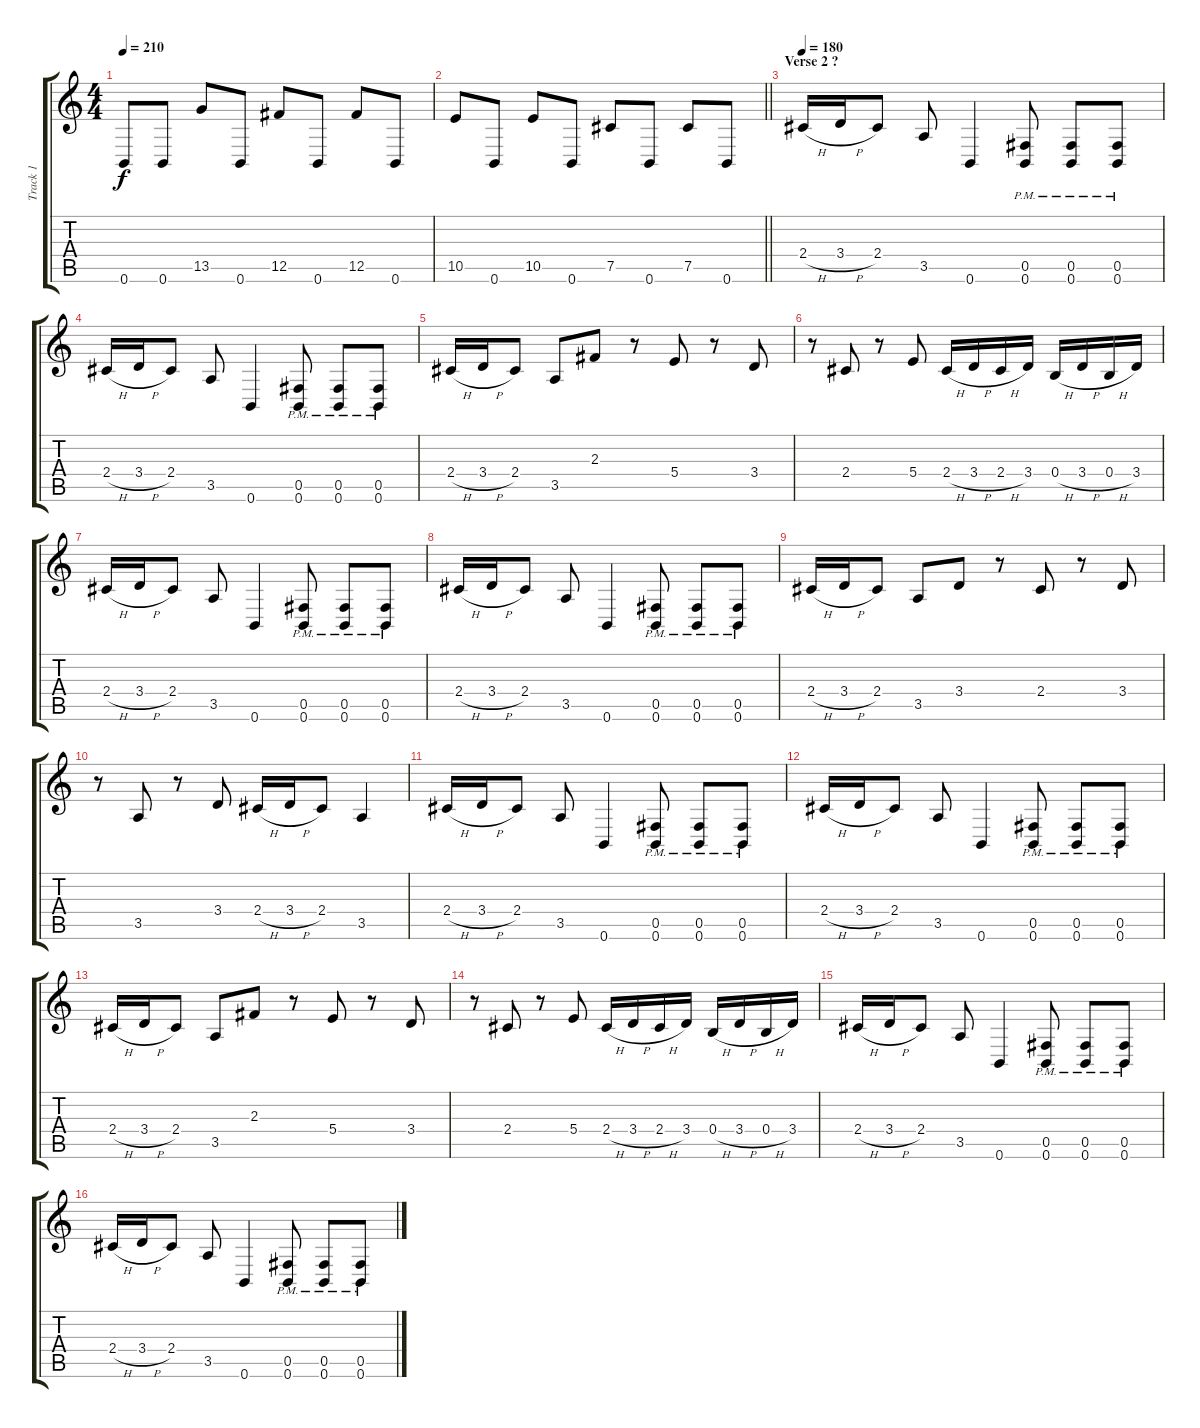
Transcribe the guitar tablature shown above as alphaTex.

\track ("Track 1" "Track 1") {instrument distortionguitar}
\staff {score tabs}
\tuning (Db4 Ab3 E3 B2 Gb2 B1) {hide}
\ts (4 4)
\tempo 210
\clef g2
\ks c
0.6.8{dy f} 0.6.8 13.5.8 0.6.8 12.5.8 0.6.8 12.5.8 0.6.8 |
\barLineRight lightlight
10.5.8 0.6.8 10.5.8 0.6.8 7.5.8 0.6.8 7.5.8 0.6.8 |
\section ("" "Verse 2 ?")
\tempo 180
2.4{h}.16 3.4{h}.16 2.4.8 3.5.8 0.6.4 (0.5{pm} 0.6{pm}).8 (0.5{pm} 0.6{pm}).8 (0.5{pm} 0.6{pm}).8 |
2.4{h}.16 3.4{h}.16 2.4.8 3.5.8 0.6.4 (0.5{pm} 0.6{pm}).8 (0.5{pm} 0.6{pm}).8 (0.5{pm} 0.6{pm}).8 |
2.4{h}.16 3.4{h}.16 2.4.8 3.5.8 2.3.8 r.8 5.4.8 r.8 3.4.8 |
r.8 2.4.8 r.8 5.4.8 2.4{h}.16 3.4{h}.16 2.4{h}.16 3.4.16 0.4{h}.16 3.4{h}.16 0.4{h}.16 3.4.16 |
2.4{h}.16 3.4{h}.16 2.4.8 3.5.8 0.6.4 (0.5{pm} 0.6{pm}).8 (0.5{pm} 0.6{pm}).8 (0.5{pm} 0.6{pm}).8 |
2.4{h}.16 3.4{h}.16 2.4.8 3.5.8 0.6.4 (0.5{pm} 0.6{pm}).8 (0.5{pm} 0.6{pm}).8 (0.5{pm} 0.6{pm}).8 |
2.4{h}.16 3.4{h}.16 2.4.8 3.5.8 3.4.8 r.8 2.4.8 r.8 3.4.8 |
r.8 3.5.8 r.8 3.4.8 2.4{h}.16 3.4{h}.16 2.4.8 3.5.4 |
2.4{h}.16 3.4{h}.16 2.4.8 3.5.8 0.6.4 (0.5{pm} 0.6{pm}).8 (0.5{pm} 0.6{pm}).8 (0.5{pm} 0.6{pm}).8 |
2.4{h}.16 3.4{h}.16 2.4.8 3.5.8 0.6.4 (0.5{pm} 0.6{pm}).8 (0.5{pm} 0.6{pm}).8 (0.5{pm} 0.6{pm}).8 |
2.4{h}.16 3.4{h}.16 2.4.8 3.5.8 2.3.8 r.8 5.4.8 r.8 3.4.8 |
r.8 2.4.8 r.8 5.4.8 2.4{h}.16 3.4{h}.16 2.4{h}.16 3.4.16 0.4{h}.16 3.4{h}.16 0.4{h}.16 3.4.16 |
2.4{h}.16 3.4{h}.16 2.4.8 3.5.8 0.6.4 (0.5{pm} 0.6{pm}).8 (0.5{pm} 0.6{pm}).8 (0.5{pm} 0.6{pm}).8 |
2.4{h}.16 3.4{h}.16 2.4.8 3.5.8 0.6.4 (0.5{pm} 0.6{pm}).8 (0.5{pm} 0.6{pm}).8 (0.5{pm} 0.6{pm}).8
